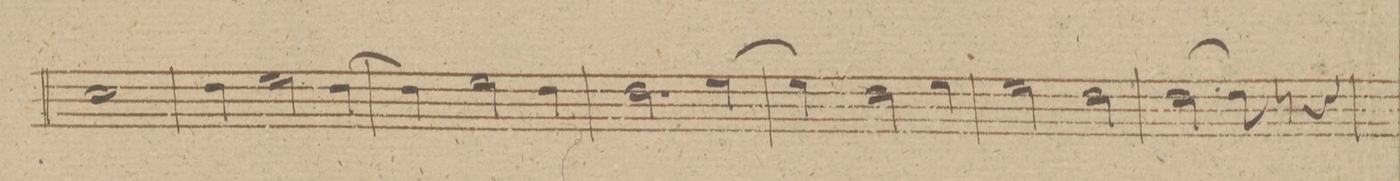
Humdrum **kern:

**kern	**dynam
*I"Corno 1mo in A.	*
*clefG2	*
*k[f#c#g#]	*
*met(c)	*
*M4/4	*
1a/	.
=71	=71
4b\	.
2cc#\	.
[4b\	.
=72	=72
4b\]	.
2cc#\	.
4b\	.
=73	=73
2.b\	.
[4cc#\	.
=74	=74
4cc#\]	.
2b\	.
4cc#\	.
=75	=75
2cc#\	.
2b\	.
=76	=76
[2b\	.
8b\]	.
8r	.
4r	.
=77	=77
*-	*-
